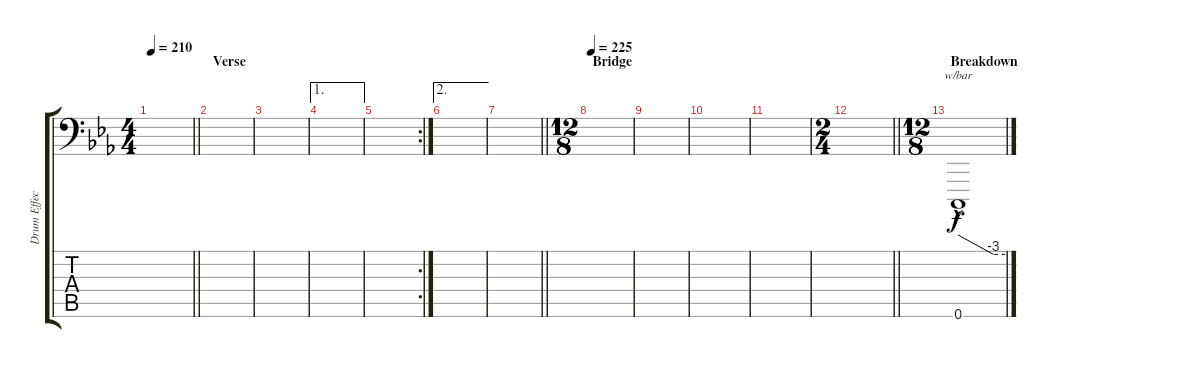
\track ("Drum Effects" "Drum Effec") {instrument lead8bassandlead}
\staff {score tabs}
\tuning (D4 A3 F3 C3 G2 C1) {hide}
\ts (4 4)
\tempo 210
\clef f4
\barLineRight lightlight
\ks cminor
|
\section ("" "Verse")
|
|
\ae 1
|
\rc 2
|
\ae 2
|
\barLineRight lightlight
|
\ts (12 8)
\section ("" "Bridge")
\tempo 225
|
|
|
|
\ts (2 4)
\barLineRight lightlight
|
\ts (12 8)
\section ("" "Breakdown")
0.6{hac}.1{tbe (custom default 0 0 45 -12 60 -12) instrument lead8bassandlead}
